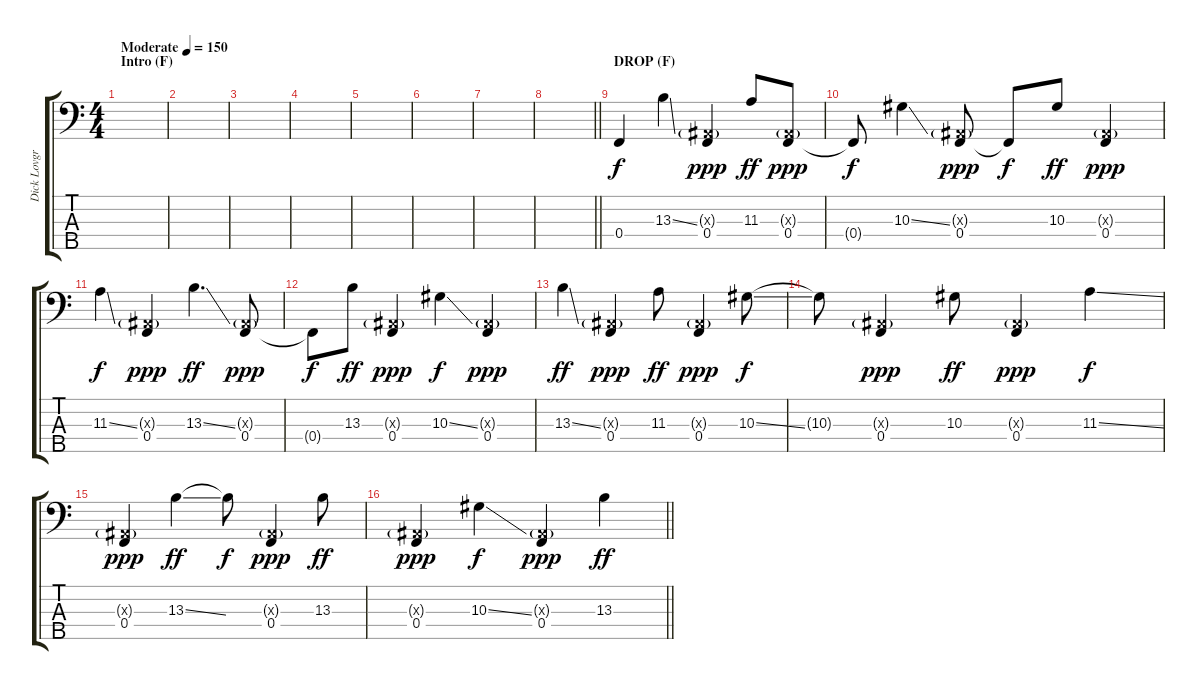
\track ("Dick Lovgren (Bass in F)" "Dick Lovgr") {instrument slapbass1}
\staff {score tabs}
\tuning (Ab2 Eb2 Bb1 F1 C1) {hide}
\ts (4 4)
\section ("" "Intro (F)")
\tempo (150 "Moderate")
\clef f4
\ks c
|
|
|
|
|
|
|
\barLineRight lightlight
|
\section ("" "DROP (F)")
0.4.4 13.3{ss}.4 (0.3{g x} 0.4).4{dy ppp} 11.3.8{dy ff} (0.3{g x} 0.4).8{dy ppp} |
0.4{t}.8{dy f} 10.3{ss}.4 (0.3{g x} 0.4).8{dy ppp} 0.4{t}.8{dy f} 10.3.8{dy ff} (0.3{g x} 0.4).4{dy ppp} |
11.3{ss}.4{dy f} (0.3{g x} 0.4).4{dy ppp} 13.3{ss}.4{d dy ff} (0.3{g x} 0.4).8{dy ppp} |
0.4{t}.8{dy f} 13.3.8{dy ff} (0.3{g x} 0.4).4{dy ppp} 10.3{ss}.4{dy f} (0.3{g x} 0.4).4{dy ppp} |
13.3{ss}.4{dy ff} (0.3{g x} 0.4).4{dy ppp} 11.3.8{dy ff} (0.3{g x} 0.4).4{dy ppp} 10.3{ss}.8{dy f} |
10.3{t}.8 (0.3{g x} 0.4).4{dy ppp} 10.3.8{dy ff} (0.3{g x} 0.4).4{dy ppp} 11.3{ss}.4{dy f} |
(0.3{g x} 0.4).4{dy ppp} 13.3{ss}.4{dy ff} 13.3{t}.8{dy f} (0.3{g x} 0.4).4{dy ppp} 13.3.8{dy ff} |
\barLineRight lightlight
(0.3{g x} 0.4).4{dy ppp} 10.3{ss}.4{dy f} (0.3{g x} 0.4).4{dy ppp} 13.3{ss}.4{dy ff}
